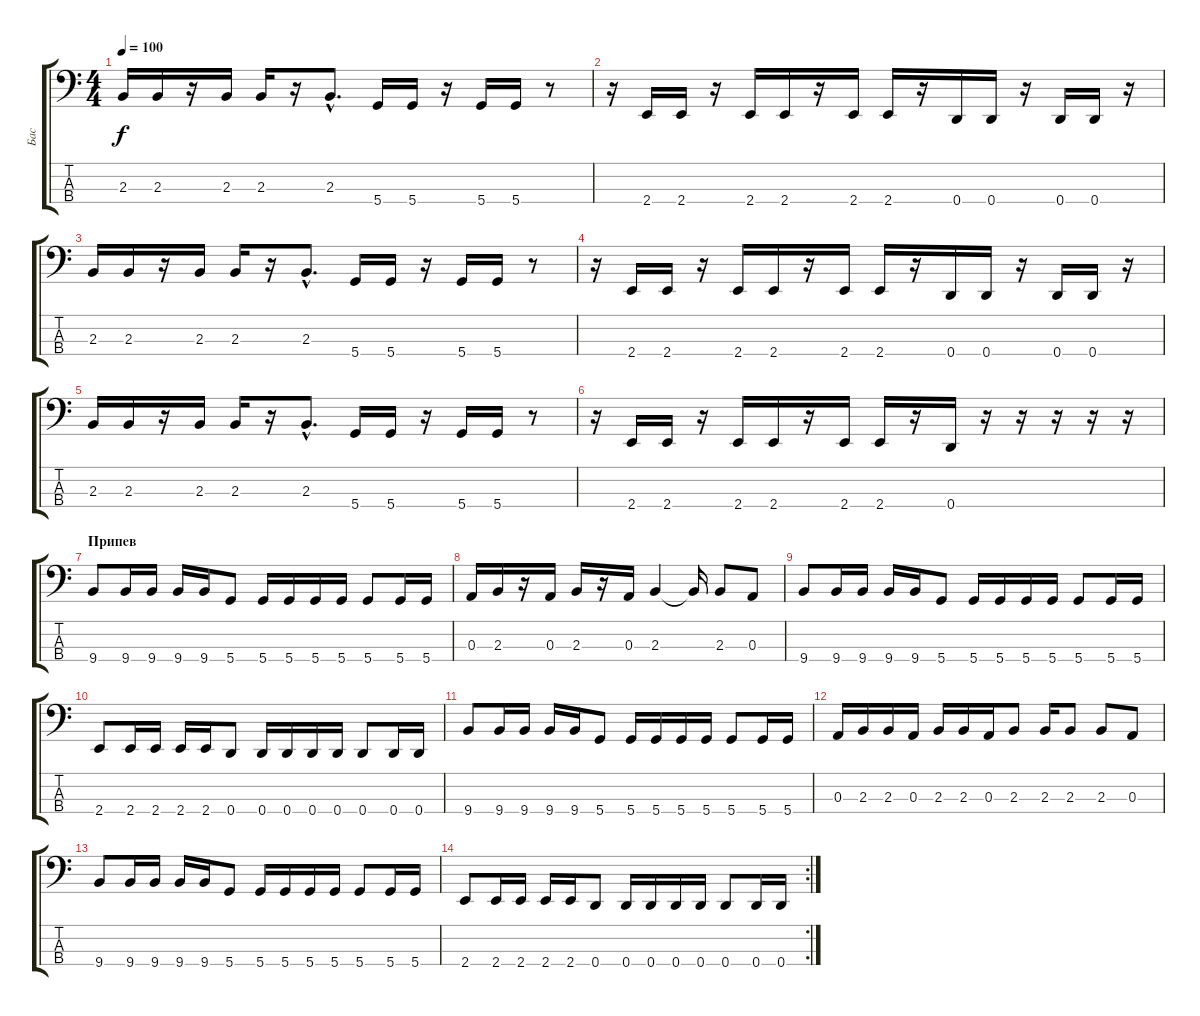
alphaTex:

\track ("Бас" "Бас") {instrument electricbassfinger}
\staff {score tabs}
\tuning (G2 D2 A1 D1) {hide}
\ts (4 4)
\tempo 100
\clef f4
\ks c
2.3.16{dy f} 2.3.16 r.16 2.3.16 2.3.16 r.16 2.3{hac}.8{d} 5.4.16 5.4.16 r.16 5.4.16 5.4.16 r.8 |
r.16 2.4.16 2.4.16 r.16 2.4.16 2.4.16 r.16 2.4.16 2.4.16 r.16 0.4.16 0.4.16 r.16 0.4.16 0.4.16 r.16 |
2.3.16 2.3.16 r.16 2.3.16 2.3.16 r.16 2.3{hac}.8{d} 5.4.16 5.4.16 r.16 5.4.16 5.4.16 r.8 |
r.16 2.4.16 2.4.16 r.16 2.4.16 2.4.16 r.16 2.4.16 2.4.16 r.16 0.4.16 0.4.16 r.16 0.4.16 0.4.16 r.16 |
2.3.16 2.3.16 r.16 2.3.16 2.3.16 r.16 2.3{hac}.8{d} 5.4.16 5.4.16 r.16 5.4.16 5.4.16 r.8 |
r.16 2.4.16 2.4.16 r.16 2.4.16 2.4.16 r.16 2.4.16 2.4.16 r.16 0.4.16 r.16 r.16 r.16 r.16 r.16 |
\section ("" "Припев")
9.4.8{instrument electricbasspick} 9.4.16 9.4.16 9.4.16 9.4.16 5.4.8 5.4.16 5.4.16 5.4.16 5.4.16 5.4.8 5.4.16 5.4.16 |
0.3.16 2.3.16 r.16 0.3.16 2.3.16 r.16 0.3.16 2.3.4 2.3{t}.16 2.3.8 0.3.8 |
9.4.8 9.4.16 9.4.16 9.4.16 9.4.16 5.4.8 5.4.16 5.4.16 5.4.16 5.4.16 5.4.8 5.4.16 5.4.16 |
2.4.8 2.4.16 2.4.16 2.4.16 2.4.16 0.4.8 0.4.16 0.4.16 0.4.16 0.4.16 0.4.8 0.4.16 0.4.16 |
9.4.8 9.4.16 9.4.16 9.4.16 9.4.16 5.4.8 5.4.16 5.4.16 5.4.16 5.4.16 5.4.8 5.4.16 5.4.16 |
0.3.16 2.3.16 2.3.16 0.3.16 2.3.16 2.3.16 0.3.16 2.3.8 2.3.16 2.3.8 2.3.8 0.3.8 |
9.4.8 9.4.16 9.4.16 9.4.16 9.4.16 5.4.8 5.4.16 5.4.16 5.4.16 5.4.16 5.4.8 5.4.16 5.4.16 |
\rc 2
2.4.8 2.4.16 2.4.16 2.4.16 2.4.16 0.4.8 0.4.16 0.4.16 0.4.16 0.4.16 0.4.8 0.4.16 0.4.16
